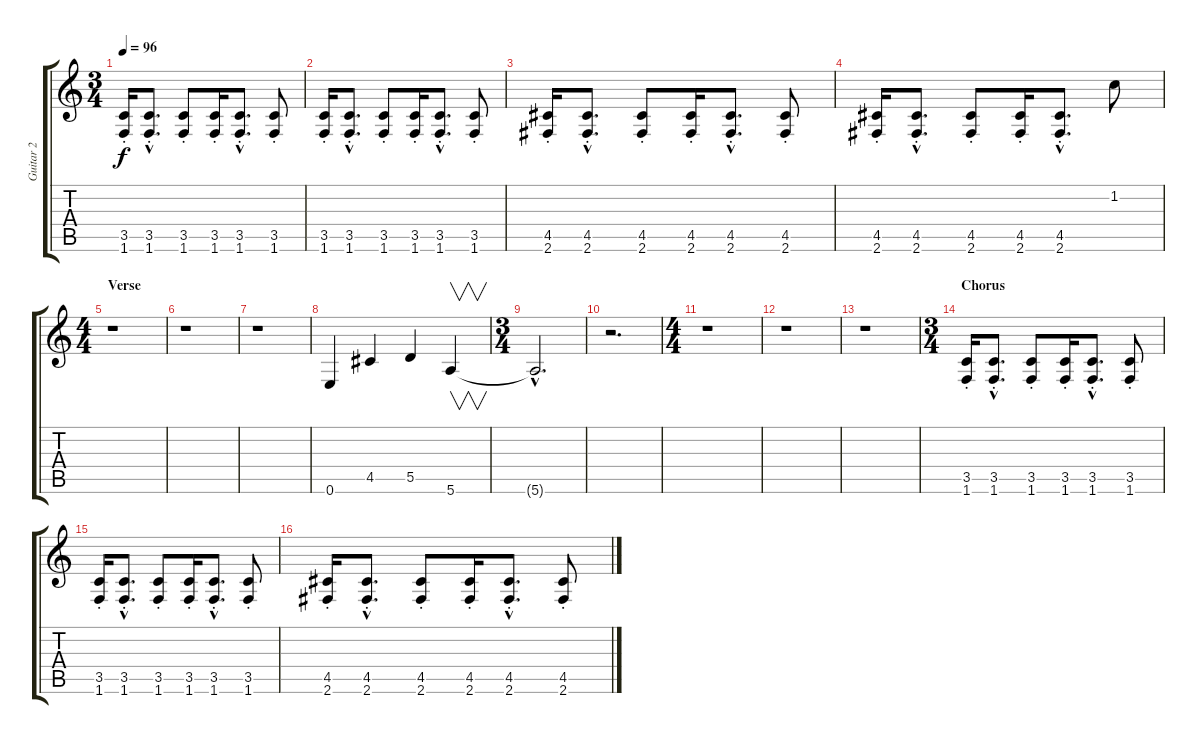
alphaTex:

\track ("Guitar 2" "Guitar 2") {instrument electricguitarmuted}
\staff {score tabs}
\tuning (E4 B3 G3 D3 A2 E2) {hide}
\ts (3 4)
\tempo 96
\clef g2
\ks c
(3.5{st} 1.6{st}).16{dy f} (3.5{hac st} 1.6{hac st}).8{d} (3.5{st} 1.6{st}).8 (3.5{st} 1.6{st}).16 (3.5{hac st} 1.6{hac st}).8{d} (3.5{st} 1.6{st}).8 |
(3.5{st} 1.6{st}).16 (3.5{hac st} 1.6{hac st}).8{d} (3.5{st} 1.6{st}).8 (3.5{st} 1.6{st}).16 (3.5{hac st} 1.6{hac st}).8{d} (3.5{st} 1.6{st}).8 |
(4.5{st} 2.6{st}).16 (4.5{hac st} 2.6{hac st}).8{d} (4.5{st} 2.6{st}).8 (4.5{st} 2.6{st}).16 (4.5{hac st} 2.6{hac st}).8{d} (4.5{st} 2.6{st}).8 |
(4.5{st} 2.6{st}).16 (4.5{hac st} 2.6{hac st}).8{d} (4.5{st} 2.6{st}).8 (4.5{st} 2.6{st}).16 (4.5{hac st} 2.6{hac st}).8{d} 1.2.8 |
\ts (4 4)
\section ("" "Verse")
r.1 |
r.1 |
r.1 |
0.6.4 4.5.4 5.5.4 5.6.4{v} |
\ts (3 4)
5.6{hac t}.2{d} |
r.2{d} |
\ts (4 4)
r.1 |
r.1 |
r.1 |
\ts (3 4)
\section ("" "Chorus")
(3.5{st} 1.6{st}).16{instrument distortionguitar} (3.5{hac st} 1.6{hac st}).8{d} (3.5{st} 1.6{st}).8 (3.5{st} 1.6{st}).16 (3.5{hac st} 1.6{hac st}).8{d} (3.5{st} 1.6{st}).8 |
(3.5{st} 1.6{st}).16 (3.5{hac st} 1.6{hac st}).8{d} (3.5{st} 1.6{st}).8 (3.5{st} 1.6{st}).16 (3.5{hac st} 1.6{hac st}).8{d} (3.5{st} 1.6{st}).8 |
(4.5{st} 2.6{st}).16 (4.5{hac st} 2.6{hac st}).8{d} (4.5{st} 2.6{st}).8 (4.5{st} 2.6{st}).16 (4.5{hac st} 2.6{hac st}).8{d} (4.5{st} 2.6{st}).8
